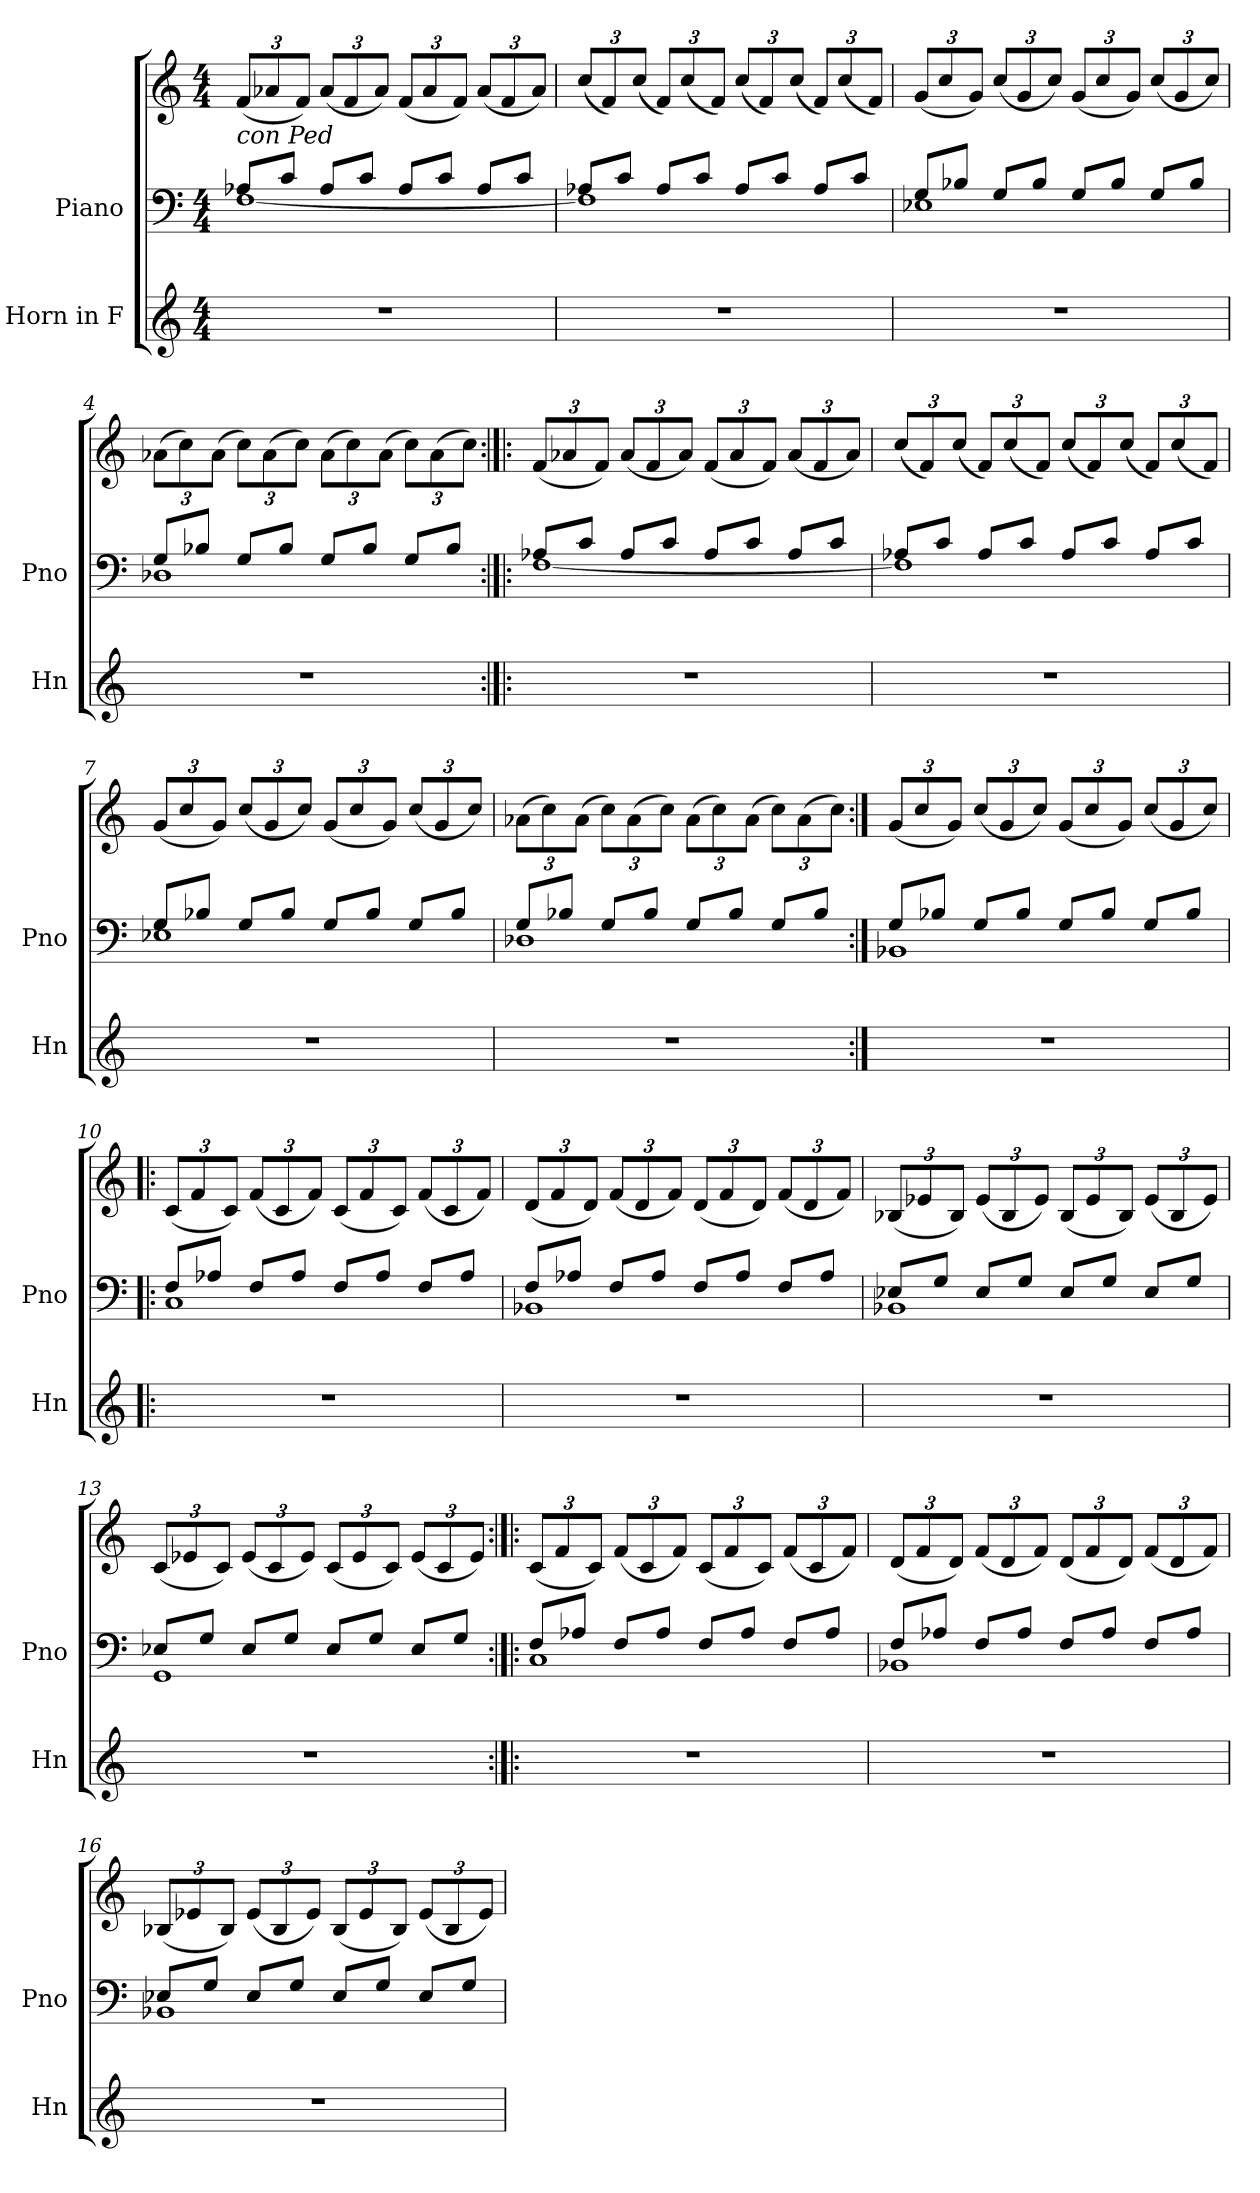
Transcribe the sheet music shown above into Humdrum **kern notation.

**kern	**kern	**kern
*part2	*part1	*part1
*staff3	*staff2	*staff1
*I"Horn in F	*I"Piano	*
*I'Hn	*I'Pno	*
*clefG2	*clefF4	*clefG2
*ITrd4c7	*	*
*k[b-]	*k[]	*k[]
*M4/4	*M4/4	*M4/4
*MM96	*MM96	*MM96
=1	=1	=1
*	*^	*
*	*	*	*Xbrackettup
!	!	!	!LO:TX:b:i:t=con Ped
1r	8A-X/L	[1F	(12f/L
.	.	.	12a-X/
.	8c/J	.	.
.	.	.	12f/J)
.	8A-/L	.	(12a-/L
.	.	.	12f/
.	8c/J	.	.
.	.	.	12a-/J)
.	8A-/L	.	(12f/L
.	.	.	12a-/
.	8c/J	.	.
.	.	.	12f/J)
.	8A-/L	.	(12a-/L
.	.	.	12f/
.	8c/J	.	.
.	.	.	12a-/J)
=2	=2	=2	=2
1r	8A-X/L	1F]	(12cc/L
.	.	.	12f/)
.	8c/J	.	.
.	.	.	(12cc/J
.	8A-/L	.	12f/L)
.	.	.	(12cc/
.	8c/J	.	.
.	.	.	12f/J)
.	8A-/L	.	(12cc/L
.	.	.	12f/)
.	8c/J	.	.
.	.	.	(12cc/J
.	8A-/L	.	12f/L)
.	.	.	(12cc/
.	8c/J	.	.
.	.	.	12f/J)
=3	=3	=3	=3
1r	8G/L	1E-X	(12g/L
.	.	.	12cc/
.	8B-X/J	.	.
.	.	.	12g/J)
.	8G/L	.	(12cc/L
.	.	.	12g/
.	8B-/J	.	.
.	.	.	12cc/J)
.	8G/L	.	(12g/L
.	.	.	12cc/
.	8B-/J	.	.
.	.	.	12g/J)
.	8G/L	.	(12cc/L
.	.	.	12g/
.	8B-/J	.	.
.	.	.	12cc/J)
!!LO:LB:g=z
=4	=4	=4	=4
1r	8G/L	1D-X	(12a-X\L
.	.	.	12cc\)
.	8B-X/J	.	.
.	.	.	(12a-\J
.	8G/L	.	12cc\L)
.	.	.	(12a-\
.	8B-/J	.	.
.	.	.	12cc\J)
.	8G/L	.	(12a-\L
.	.	.	12cc\)
.	8B-/J	.	.
.	.	.	(12a-\J
.	8G/L	.	12cc\L)
.	.	.	(12a-\
.	8B-/J	.	.
.	.	.	12cc\J)
=5:|!|:	=5:|!|:	=5:|!|:	=5:|!|:
1r	8A-X/L	[1F	(12f/L
.	.	.	12a-X/
.	8c/J	.	.
.	.	.	12f/J)
.	8A-/L	.	(12a-/L
.	.	.	12f/
.	8c/J	.	.
.	.	.	12a-/J)
.	8A-/L	.	(12f/L
.	.	.	12a-/
.	8c/J	.	.
.	.	.	12f/J)
.	8A-/L	.	(12a-/L
.	.	.	12f/
.	8c/J	.	.
.	.	.	12a-/J)
=6	=6	=6	=6
1r	8A-X/L	1F]	(12cc/L
.	.	.	12f/)
.	8c/J	.	.
.	.	.	(12cc/J
.	8A-/L	.	12f/L)
.	.	.	(12cc/
.	8c/J	.	.
.	.	.	12f/J)
.	8A-/L	.	(12cc/L
.	.	.	12f/)
.	8c/J	.	.
.	.	.	(12cc/J
.	8A-/L	.	12f/L)
.	.	.	(12cc/
.	8c/J	.	.
.	.	.	12f/J)
!!LO:LB:g=z
=7	=7	=7	=7
1r	8G/L	1E-X	(12g/L
.	.	.	12cc/
.	8B-X/J	.	.
.	.	.	12g/J)
.	8G/L	.	(12cc/L
.	.	.	12g/
.	8B-/J	.	.
.	.	.	12cc/J)
.	8G/L	.	(12g/L
.	.	.	12cc/
.	8B-/J	.	.
.	.	.	12g/J)
.	8G/L	.	(12cc/L
.	.	.	12g/
.	8B-/J	.	.
.	.	.	12cc/J)
=8	=8	=8	=8
1r	8G/L	1D-X	(12a-X\L
.	.	.	12cc\)
.	8B-X/J	.	.
.	.	.	(12a-\J
.	8G/L	.	12cc\L)
.	.	.	(12a-\
.	8B-/J	.	.
.	.	.	12cc\J)
.	8G/L	.	(12a-\L
.	.	.	12cc\)
.	8B-/J	.	.
.	.	.	(12a-\J
.	8G/L	.	12cc\L)
.	.	.	(12a-\
.	8B-/J	.	.
.	.	.	12cc\J)
=9:|!	=9:|!	=9:|!	=9:|!
1r	8G/L	1BB-X	(12g/L
.	.	.	12cc/
.	8B-X/J	.	.
.	.	.	12g/J)
.	8G/L	.	(12cc/L
.	.	.	12g/
.	8B-/J	.	.
.	.	.	12cc/J)
.	8G/L	.	(12g/L
.	.	.	12cc/
.	8B-/J	.	.
.	.	.	12g/J)
.	8G/L	.	(12cc/L
.	.	.	12g/
.	8B-/J	.	.
.	.	.	12cc/J)
!!LO:LB:g=z
=10!|:	=10!|:	=10!|:	=10!|:
1r	8F/L	1C	(12c/L
.	.	.	12f/
.	8A-X/J	.	.
.	.	.	12c/J)
.	8F/L	.	(12f/L
.	.	.	12c/
.	8A-/J	.	.
.	.	.	12f/J)
.	8F/L	.	(12c/L
.	.	.	12f/
.	8A-/J	.	.
.	.	.	12c/J)
.	8F/L	.	(12f/L
.	.	.	12c/
.	8A-/J	.	.
.	.	.	12f/J)
=11	=11	=11	=11
1r	8F/L	1BB-X	(12d/L
.	.	.	12f/
.	8A-X/J	.	.
.	.	.	12d/J)
.	8F/L	.	(12f/L
.	.	.	12d/
.	8A-/J	.	.
.	.	.	12f/J)
.	8F/L	.	(12d/L
.	.	.	12f/
.	8A-/J	.	.
.	.	.	12d/J)
.	8F/L	.	(12f/L
.	.	.	12d/
.	8A-/J	.	.
.	.	.	12f/J)
=12	=12	=12	=12
1r	8E-X/L	1BB-X	(12B-X/L
.	.	.	12e-X/
.	8G/J	.	.
.	.	.	12B-/J)
.	8E-/L	.	(12e-/L
.	.	.	12B-/
.	8G/J	.	.
.	.	.	12e-/J)
.	8E-/L	.	(12B-/L
.	.	.	12e-/
.	8G/J	.	.
.	.	.	12B-/J)
.	8E-/L	.	(12e-/L
.	.	.	12B-/
.	8G/J	.	.
.	.	.	12e-/J)
!!LO:LB:g=z
=13	=13	=13	=13
1r	8E-X/L	1GG	(12c/L
.	.	.	12e-X/
.	8G/J	.	.
.	.	.	12c/J)
.	8E-/L	.	(12e-/L
.	.	.	12c/
.	8G/J	.	.
.	.	.	12e-/J)
.	8E-/L	.	(12c/L
.	.	.	12e-/
.	8G/J	.	.
.	.	.	12c/J)
.	8E-/L	.	(12e-/L
.	.	.	12c/
.	8G/J	.	.
.	.	.	12e-/J)
=14:|!|:	=14:|!|:	=14:|!|:	=14:|!|:
1r	8F/L	1C	(12c/L
.	.	.	12f/
.	8A-X/J	.	.
.	.	.	12c/J)
.	8F/L	.	(12f/L
.	.	.	12c/
.	8A-/J	.	.
.	.	.	12f/J)
.	8F/L	.	(12c/L
.	.	.	12f/
.	8A-/J	.	.
.	.	.	12c/J)
.	8F/L	.	(12f/L
.	.	.	12c/
.	8A-/J	.	.
.	.	.	12f/J)
=15	=15	=15	=15
1r	8F/L	1BB-X	(12d/L
.	.	.	12f/
.	8A-X/J	.	.
.	.	.	12d/J)
.	8F/L	.	(12f/L
.	.	.	12d/
.	8A-/J	.	.
.	.	.	12f/J)
.	8F/L	.	(12d/L
.	.	.	12f/
.	8A-/J	.	.
.	.	.	12d/J)
.	8F/L	.	(12f/L
.	.	.	12d/
.	8A-/J	.	.
.	.	.	12f/J)
!!LO:PB:g=z
=16	=16	=16	=16
1r	8E-X/L	1BB-X	(12B-X/L
.	.	.	12e-X/
.	8G/J	.	.
.	.	.	12B-/J)
.	8E-/L	.	(12e-/L
.	.	.	12B-/
.	8G/J	.	.
.	.	.	12e-/J)
.	8E-/L	.	(12B-/L
.	.	.	12e-/
.	8G/J	.	.
.	.	.	12B-/J)
.	8E-/L	.	(12e-/L
.	.	.	12B-/
.	8G/J	.	.
.	.	.	12e-/J)
*	*v	*v	*
=	=	=
*-	*-	*-
